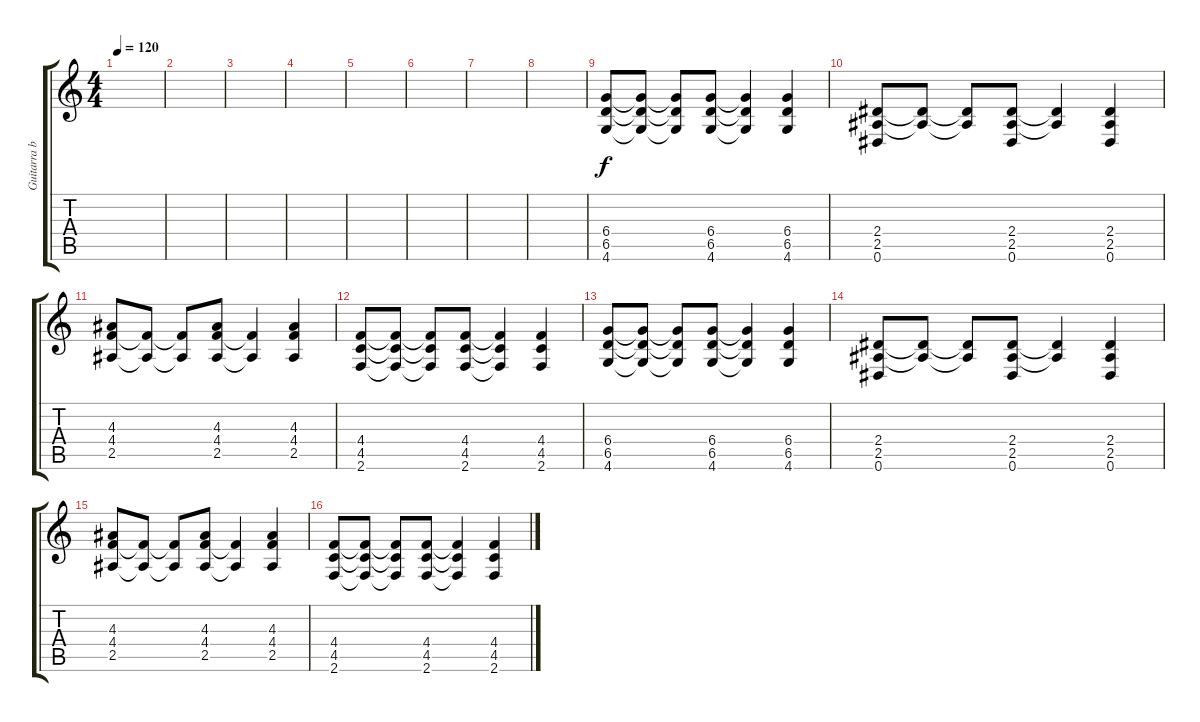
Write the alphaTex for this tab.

\track ("Guitarra base" "Guitarra b") {instrument acousticguitarnylon}
\staff {score tabs}
\tuning (Eb4 Bb3 Gb3 Db3 Ab2 Eb2) {hide}
\ts (4 4)
\tempo 120
\clef g2
\ks c
|
|
|
|
|
|
|
|
(6.4 6.5 4.6).8{instrument overdrivenguitar} (6.4{t} 6.5{t} 4.6{t}).8 (6.4{t} 6.5{t} 4.6{t}).8 (6.4 6.5 4.6).8 (6.4{t} 6.5{t} 4.6{t}).4 (6.4 6.5 4.6).4 |
(2.4 2.5 0.6).8 (2.4{t} 2.5{t}).8 (2.4{t} 2.5{t}).8 (2.4 2.5 0.6).8 (2.4{t} 2.5{t}).4 (2.4 2.5 0.6).4 |
(4.3 4.4 2.5).8 (4.4{t} 2.5{t}).8 (4.4{t} 2.5{t}).8 (4.3 4.4 2.5).8 (4.4{t} 2.5{t}).4 (4.3 4.4 2.5).4 |
(4.4 4.5 2.6).8 (4.4{t} 4.5{t} 2.6{t}).8 (4.4{t} 4.5{t} 2.6{t}).8 (4.4 4.5 2.6).8 (4.4{t} 4.5{t} 2.6{t}).4 (4.4 4.5 2.6).4 |
(6.4 6.5 4.6).8 (6.4{t} 6.5{t} 4.6{t}).8 (6.4{t} 6.5{t} 4.6{t}).8 (6.4 6.5 4.6).8 (6.4{t} 6.5{t} 4.6{t}).4 (6.4 6.5 4.6).4 |
(2.4 2.5 0.6).8 (2.4{t} 2.5{t}).8 (2.4{t} 2.5{t}).8 (2.4 2.5 0.6).8 (2.4{t} 2.5{t}).4 (2.4 2.5 0.6).4 |
(4.3 4.4 2.5).8 (4.4{t} 2.5{t}).8 (4.4{t} 2.5{t}).8 (4.3 4.4 2.5).8 (4.4{t} 2.5{t}).4 (4.3 4.4 2.5).4 |
(4.4 4.5 2.6).8 (4.4{t} 4.5{t} 2.6{t}).8 (4.4{t} 4.5{t} 2.6{t}).8 (4.4 4.5 2.6).8 (4.4{t} 4.5{t} 2.6{t}).4 (4.4 4.5 2.6).4
